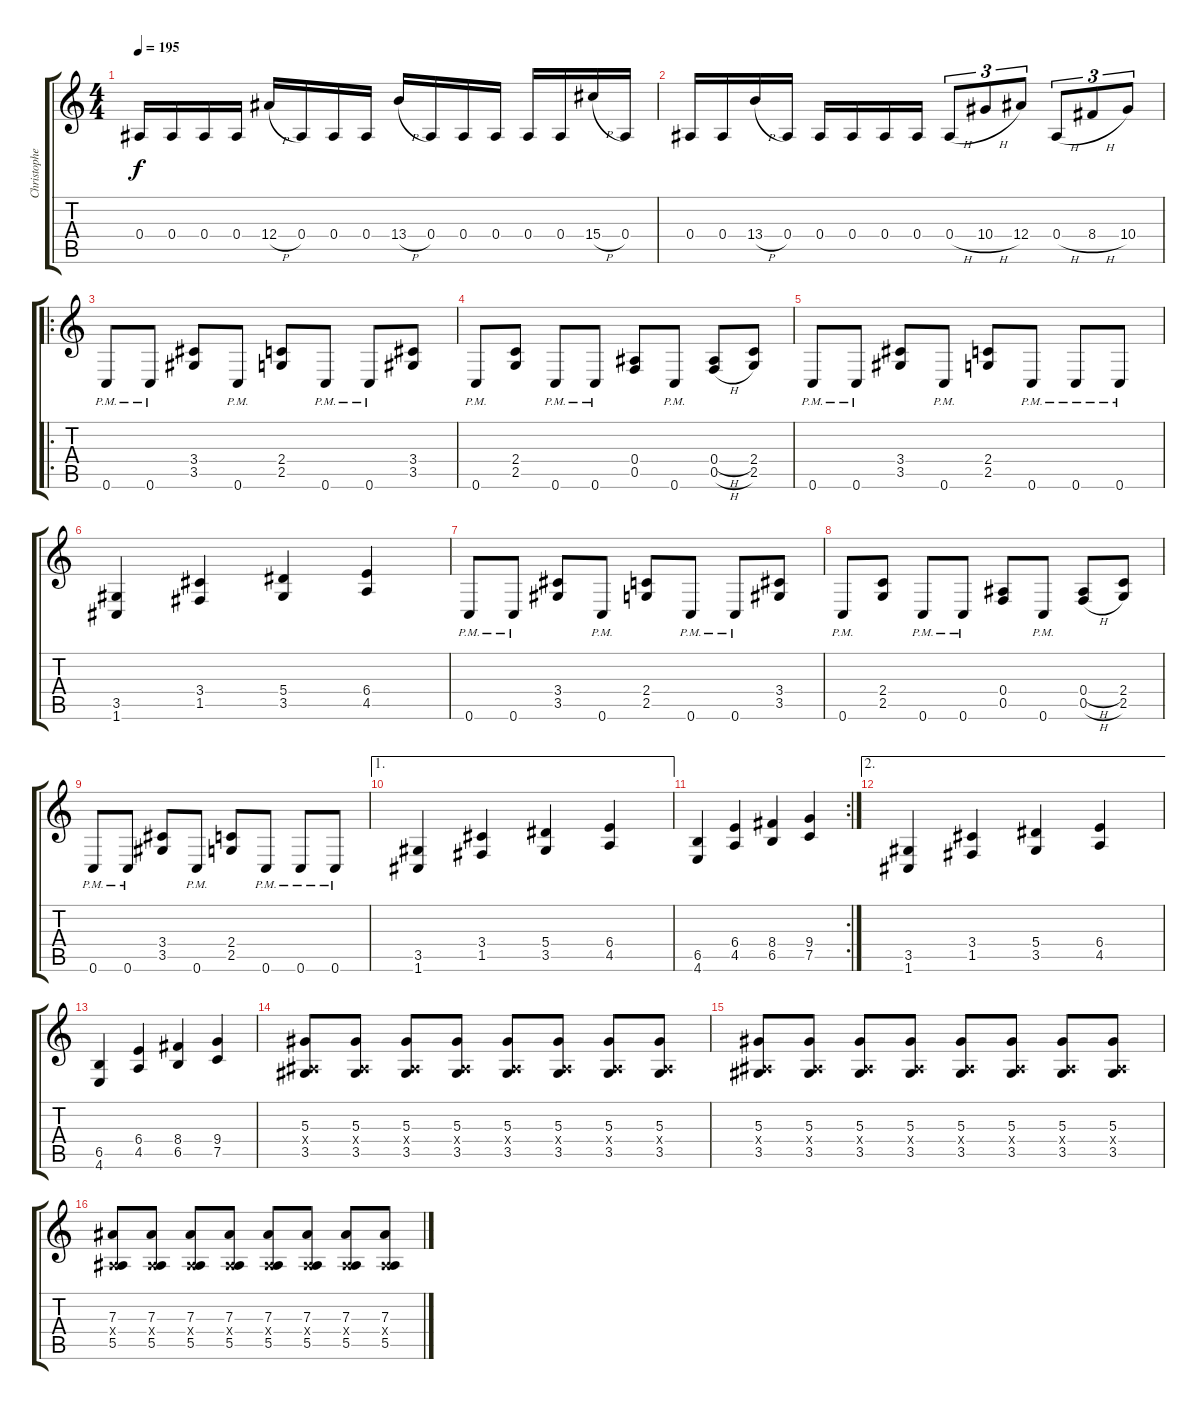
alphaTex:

\track ("Christopher Amott" "Christophe") {instrument distortionguitar}
\staff {score tabs}
\tuning (C4 G3 Eb3 Bb2 F2 C2) {hide}
\ts (4 4)
\tempo 195
\clef g2
\ks c
0.4.16{dy f} 0.4.16 0.4.16 0.4.16 12.4{h}.16 0.4.16 0.4.16 0.4.16 13.4{h}.16 0.4.16 0.4.16 0.4.16 0.4.16 0.4.16 15.4{h}.16 0.4.16 |
0.4.16 0.4.16 13.4{h}.16 0.4.16 0.4.16 0.4.16 0.4.16 0.4.16 0.4{h}.8{tu (3 2)} 10.4{h}.8{tu (3 2)} 12.4.8{tu (3 2)} 0.4{h}.8{tu (3 2)} 8.4{h}.8{tu (3 2)} 10.4.8{tu (3 2)} |
\ro
0.6{pm}.8 0.6{pm}.8 (3.4 3.5).8 0.6{pm}.8 (2.4 2.5).8 0.6{pm}.8 0.6{pm}.8 (3.4 3.5).8 |
0.6{pm}.8 (2.4 2.5).8 0.6{pm}.8 0.6{pm}.8 (0.4 0.5).8 0.6{pm}.8 (0.4{h} 0.5{h}).8 (2.4 2.5).8 |
0.6{pm}.8 0.6{pm}.8 (3.4 3.5).8 0.6{pm}.8 (2.4 2.5).8 0.6{pm}.8 0.6{pm}.8 0.6{pm}.8 |
(3.5 1.6).4 (3.4 1.5).4 (5.4 3.5).4 (6.4 4.5).4 |
0.6{pm}.8 0.6{pm}.8 (3.4 3.5).8 0.6{pm}.8 (2.4 2.5).8 0.6{pm}.8 0.6{pm}.8 (3.4 3.5).8 |
0.6{pm}.8 (2.4 2.5).8 0.6{pm}.8 0.6{pm}.8 (0.4 0.5).8 0.6{pm}.8 (0.4{h} 0.5{h}).8 (2.4 2.5).8 |
0.6{pm}.8 0.6{pm}.8 (3.4 3.5).8 0.6{pm}.8 (2.4 2.5).8 0.6{pm}.8 0.6{pm}.8 0.6{pm}.8 |
\ae 1
(3.5 1.6).4 (3.4 1.5).4 (5.4 3.5).4 (6.4 4.5).4 |
\rc 2
(6.5 4.6).4 (6.4 4.5).4 (8.4 6.5).4 (9.4 7.5).4 |
\ae 2
(3.5 1.6).4 (3.4 1.5).4 (5.4 3.5).4 (6.4 4.5).4 |
(6.5 4.6).4 (6.4 4.5).4 (8.4 6.5).4 (9.4 7.5).4 |
(5.3 0.4{x} 3.5).8 (5.3 0.4{x} 3.5).8 (5.3 0.4{x} 3.5).8 (5.3 0.4{x} 3.5).8 (5.3 0.4{x} 3.5).8 (5.3 0.4{x} 3.5).8 (5.3 0.4{x} 3.5).8 (5.3 0.4{x} 3.5).8 |
(5.3 0.4{x} 3.5).8 (5.3 0.4{x} 3.5).8 (5.3 0.4{x} 3.5).8 (5.3 0.4{x} 3.5).8 (5.3 0.4{x} 3.5).8 (5.3 0.4{x} 3.5).8 (5.3 0.4{x} 3.5).8 (5.3 0.4{x} 3.5).8 |
(7.3 0.4{x} 5.5).8 (7.3 0.4{x} 5.5).8 (7.3 0.4{x} 5.5).8 (7.3 0.4{x} 5.5).8 (7.3 0.4{x} 5.5).8 (7.3 0.4{x} 5.5).8 (7.3 0.4{x} 5.5).8 (7.3 0.4{x} 5.5).8
